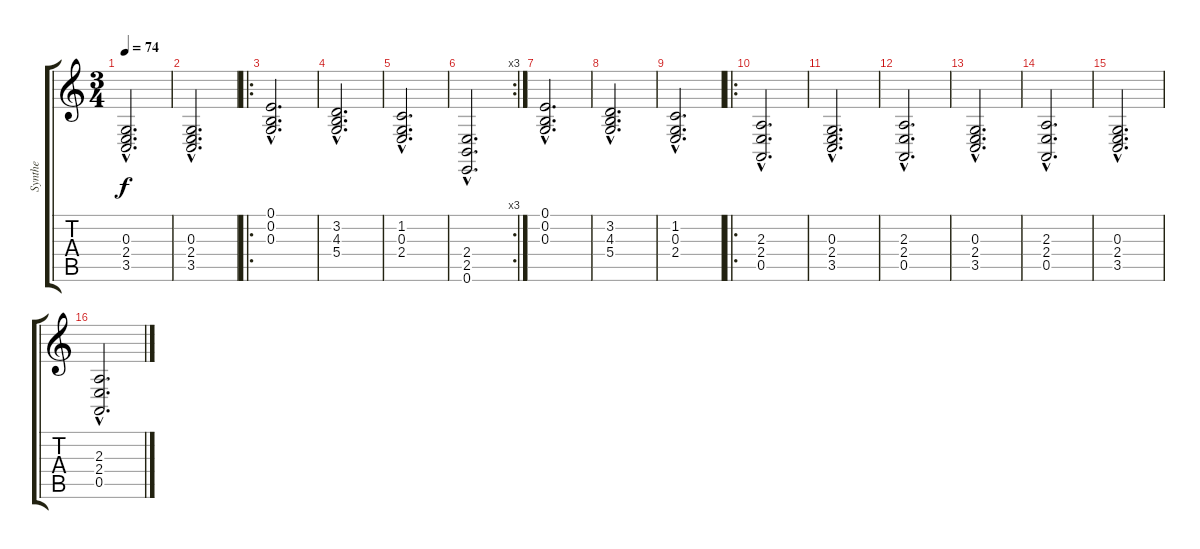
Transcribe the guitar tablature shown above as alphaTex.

\track ("Synthe" "Synthe") {instrument stringensemble2}
\staff {score tabs}
\tuning (E4 B3 G3 D3 A2 E2) {hide}
\ts (3 4)
\tempo 74
\clef g2
\ks c
(0.3{hac} 2.4{hac} 3.5{hac}).2{d dy f} |
(0.3{hac} 2.4{hac} 3.5{hac}).2{d} |
\ro
(0.1{hac} 0.2{hac} 0.3{hac}).2{d} |
(3.2{hac} 4.3{hac} 5.4{hac}).2{d} |
(1.2{hac} 0.3{hac} 2.4{hac}).2{d} |
\rc 3
(2.4{hac} 2.5{hac} 0.6{hac}).2{d} |
(0.1{hac} 0.2{hac} 0.3{hac}).2{d} |
(3.2{hac} 4.3{hac} 5.4{hac}).2{d} |
(1.2{hac} 0.3{hac} 2.4{hac}).2{d} |
\ro
(2.3{hac} 2.4{hac} 0.5{hac}).2{d} |
(0.3{hac} 2.4{hac} 3.5{hac}).2{d} |
(2.3{hac} 2.4{hac} 0.5{hac}).2{d} |
(0.3{hac} 2.4{hac} 3.5{hac}).2{d} |
(2.3{hac} 2.4{hac} 0.5{hac}).2{d} |
(0.3{hac} 2.4{hac} 3.5{hac}).2{d} |
(2.3{hac} 2.4{hac} 0.5{hac}).2{d}
